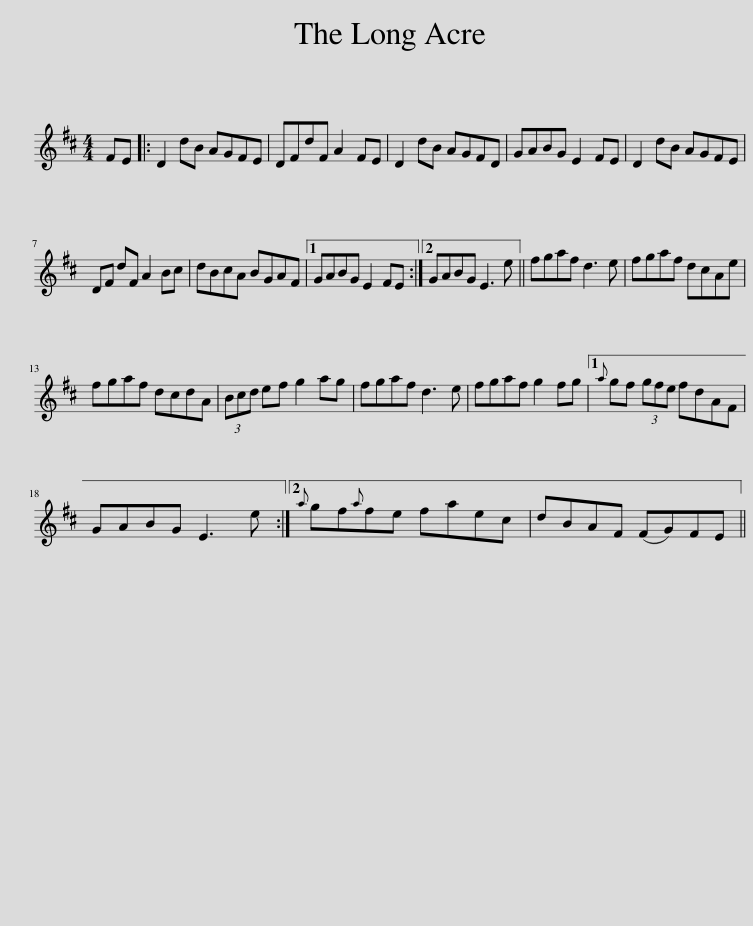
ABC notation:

X:1
L:1/8
M:4/4
I:linebreak $
K:D
V:1 treble
V:1
 FE |: D2 dB AGFE | DFdF A2 FE | D2 dB AGFD | GABG E2 FE | %5
 D2 dB AGFE |$ DF dF A2 Bc | dBcA BGAF |1 GABG E2 FE :|2 GABG E3 e || %10
 fgaf d3 e | fgaf dcAe |$ fgaf dcdA | (3Bcd ef g2 ag | fgaf d3 e | %15
 fgaf g2 fg |1{a} gf (3gfe fdAF |$ GABG E3 e :|2{a} gf{a}fe faec | dBAF (FG)FE || %20
